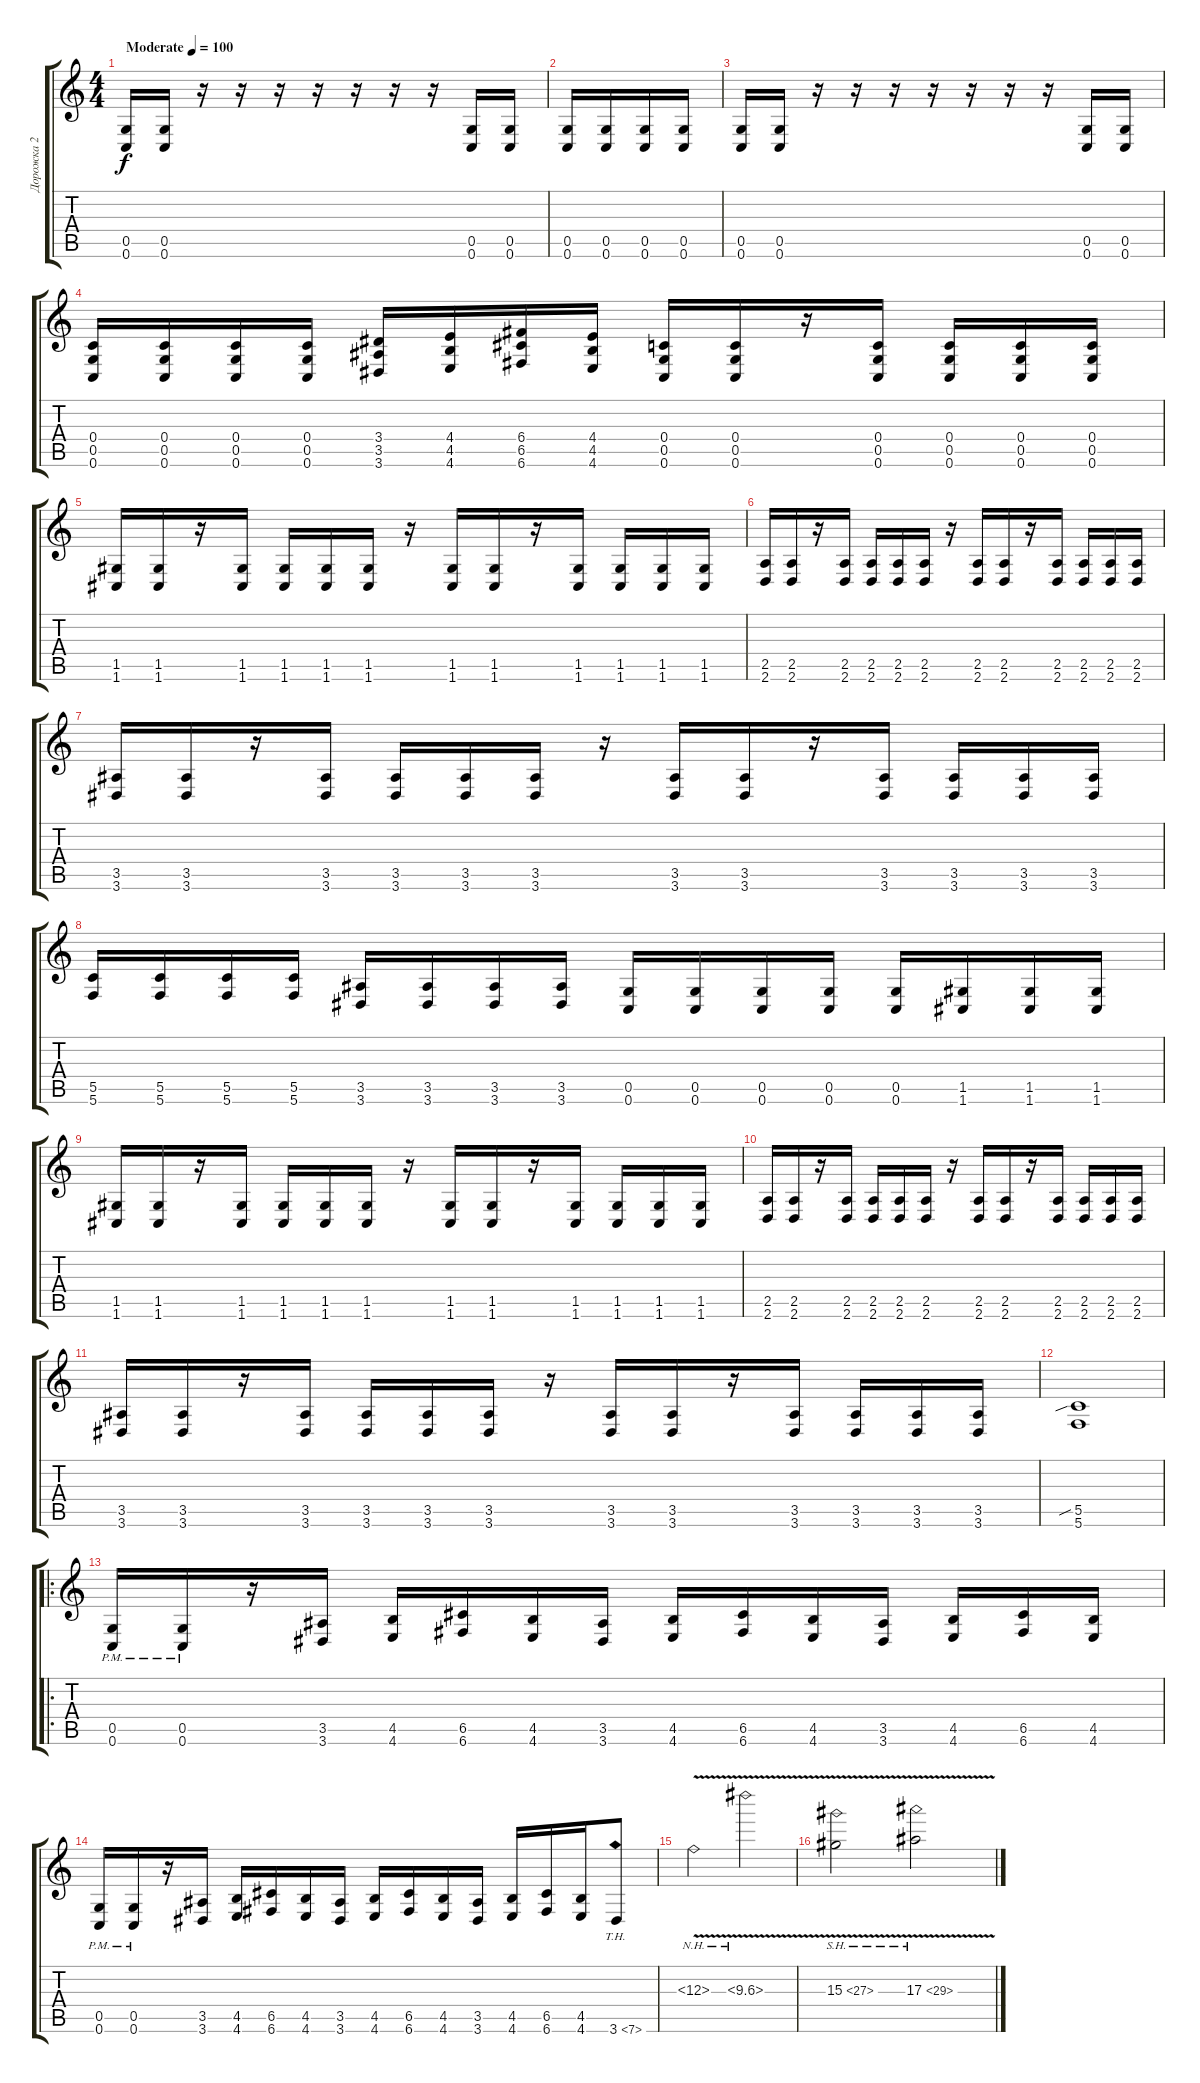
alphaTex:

\track ("Дорожка 2" "Дорожка 2") {instrument distortionguitar}
\staff {score tabs}
\tuning (D4 A3 F3 C3 G2 C2) {hide}
\ts (4 4)
\tempo (100 "Moderate")
\clef g2
\ks c
(0.5 0.6).16{dy f instrument distortionguitar} (0.5 0.6).16 r.16 r.16 r.16 r.16 r.16 r.16 r.16 (0.5 0.6).16 (0.5 0.6).16 |
(0.5 0.6).16 (0.5 0.6).16 (0.5 0.6).16 (0.5 0.6).16 |
(0.5 0.6).16 (0.5 0.6).16 r.16 r.16 r.16 r.16 r.16 r.16 r.16 (0.5 0.6).16 (0.5 0.6).16 |
(0.4 0.5 0.6).16 (0.4 0.5 0.6).16 (0.4 0.5 0.6).16 (0.4 0.5 0.6).16 (3.4 3.5 3.6).16 (4.4 4.5 4.6).16 (6.4 6.5 6.6).16 (4.4 4.5 4.6).16 (0.4 0.5 0.6).16 (0.4 0.5 0.6).16 r.16 (0.4 0.5 0.6).16 (0.4 0.5 0.6).16 (0.4 0.5 0.6).16 (0.4 0.5 0.6).16 |
(1.5 1.6).16 (1.5 1.6).16 r.16 (1.5 1.6).16 (1.5 1.6).16 (1.5 1.6).16 (1.5 1.6).16 r.16 (1.5 1.6).16 (1.5 1.6).16 r.16 (1.5 1.6).16 (1.5 1.6).16 (1.5 1.6).16 (1.5 1.6).16 |
(2.5 2.6).16 (2.5 2.6).16 r.16 (2.5 2.6).16 (2.5 2.6).16 (2.5 2.6).16 (2.5 2.6).16 r.16 (2.5 2.6).16 (2.5 2.6).16 r.16 (2.5 2.6).16 (2.5 2.6).16 (2.5 2.6).16 (2.5 2.6).16 |
(3.5 3.6).16 (3.5 3.6).16 r.16 (3.5 3.6).16 (3.5 3.6).16 (3.5 3.6).16 (3.5 3.6).16 r.16 (3.5 3.6).16 (3.5 3.6).16 r.16 (3.5 3.6).16 (3.5 3.6).16 (3.5 3.6).16 (3.5 3.6).16 |
(5.5 5.6).16 (5.5 5.6).16 (5.5 5.6).16 (5.5 5.6).16 (3.5 3.6).16 (3.5 3.6).16 (3.5 3.6).16 (3.5 3.6).16 (0.5 0.6).16 (0.5 0.6).16 (0.5 0.6).16 (0.5 0.6).16 (0.5 0.6).16 (1.5 1.6).16 (1.5 1.6).16 (1.5 1.6).16 |
(1.5 1.6).16 (1.5 1.6).16 r.16 (1.5 1.6).16 (1.5 1.6).16 (1.5 1.6).16 (1.5 1.6).16 r.16 (1.5 1.6).16 (1.5 1.6).16 r.16 (1.5 1.6).16 (1.5 1.6).16 (1.5 1.6).16 (1.5 1.6).16 |
(2.5 2.6).16 (2.5 2.6).16 r.16 (2.5 2.6).16 (2.5 2.6).16 (2.5 2.6).16 (2.5 2.6).16 r.16 (2.5 2.6).16 (2.5 2.6).16 r.16 (2.5 2.6).16 (2.5 2.6).16 (2.5 2.6).16 (2.5 2.6).16 |
(3.5 3.6).16 (3.5 3.6).16 r.16 (3.5 3.6).16 (3.5 3.6).16 (3.5 3.6).16 (3.5 3.6).16 r.16 (3.5 3.6).16 (3.5 3.6).16 r.16 (3.5 3.6).16 (3.5 3.6).16 (3.5 3.6).16 (3.5 3.6).16 |
(5.5{sib} 5.6).1 |
\ro
(0.5{pm} 0.6{pm}).16 (0.5{pm} 0.6{pm}).16 r.16 (3.5 3.6).16 (4.5 4.6).16 (6.5 6.6).16 (4.5 4.6).16 (3.5 3.6).16 (4.5 4.6).16 (6.5 6.6).16 (4.5 4.6).16 (3.5 3.6).16 (4.5 4.6).16 (6.5 6.6).16 (4.5 4.6).16 |
(0.5{pm} 0.6{pm}).16 (0.5{pm} 0.6{pm}).16 r.16 (3.5 3.6).16 (4.5 4.6).16 (6.5 6.6).16 (4.5 4.6).16 (3.5 3.6).16 (4.5 4.6).16 (6.5 6.6).16 (4.5 4.6).16 (3.5 3.6).16 (4.5 4.6).16 (6.5 6.6).16 (4.5 4.6).16 3.6{th 4}.8 |
12.3{nh v}.2 10.3{nh v}.2 |
15.3{sh 12 v}.2 17.3{sh 12 v}.2
